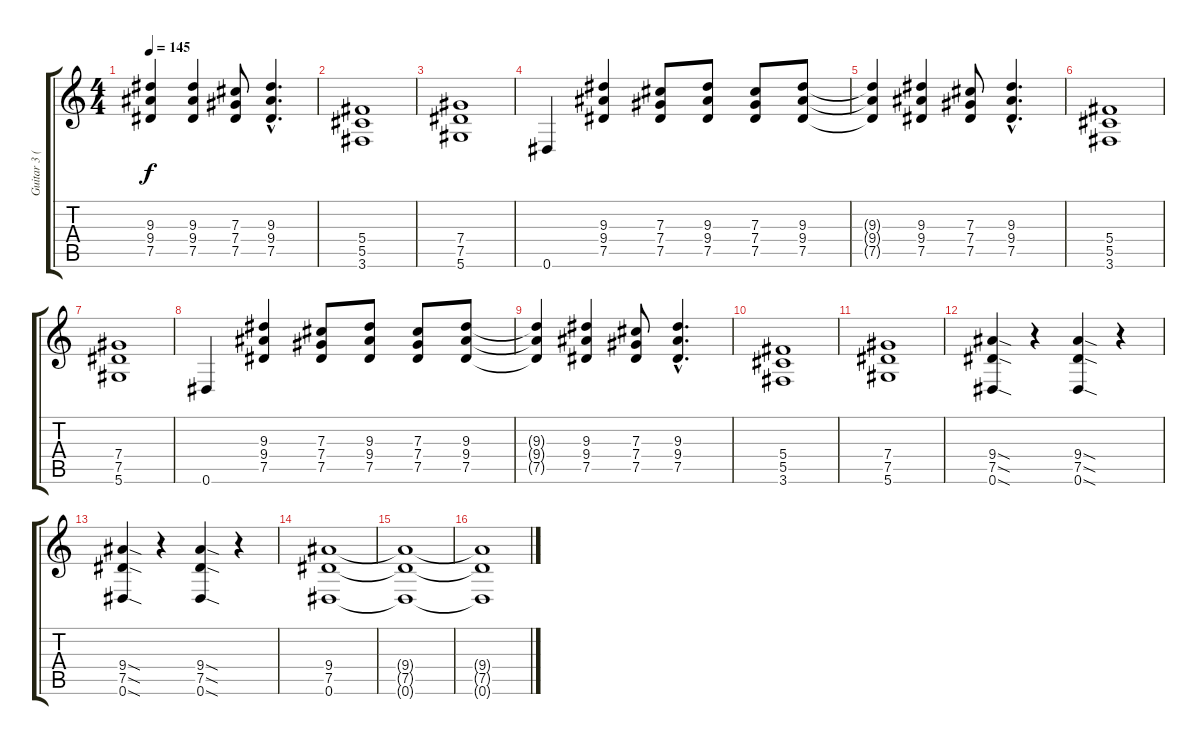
\track ("Guitar 3 (Izzy)" "Guitar 3 (") {instrument distortionguitar}
\staff {score tabs}
\tuning (Eb4 Bb3 Gb3 Db3 Ab2 Eb2) {hide}
\ts (4 4)
\tempo 145
\clef g2
\ks c
(9.3{t} 9.4{t} 7.5{t}).4{dy f} (9.3 9.4 7.5).4 (7.3 7.4 7.5).8 (9.3{hac} 9.4{hac} 7.5{hac}).4{d} |
(5.4 5.5 3.6).1 |
(7.4 7.5 5.6).1 |
0.6.4 (9.3 9.4 7.5).4 (7.3 7.4 7.5).8 (9.3 9.4 7.5).8 (7.3 7.4 7.5).8 (9.3 9.4 7.5).8 |
(9.3{t} 9.4{t} 7.5{t}).4 (9.3 9.4 7.5).4 (7.3 7.4 7.5).8 (9.3{hac} 9.4{hac} 7.5{hac}).4{d} |
(5.4 5.5 3.6).1 |
(7.4 7.5 5.6).1 |
0.6.4 (9.3 9.4 7.5).4 (7.3 7.4 7.5).8 (9.3 9.4 7.5).8 (7.3 7.4 7.5).8 (9.3 9.4 7.5).8 |
(9.3{t} 9.4{t} 7.5{t}).4 (9.3 9.4 7.5).4 (7.3 7.4 7.5).8 (9.3{hac} 9.4{hac} 7.5{hac}).4{d} |
(5.4 5.5 3.6).1 |
(7.4 7.5 5.6).1 |
(9.4{sod} 7.5{sod} 0.6{sod}).4 r.4 (9.4{sod} 7.5{sod} 0.6{sod}).4 r.4 |
(9.4{sod} 7.5{sod} 0.6{sod}).4 r.4 (9.4{sod} 7.5{sod} 0.6{sod}).4 r.4 |
(9.4 7.5 0.6).1 |
(9.4{t} 7.5{t} 0.6{t}).1 |
(9.4{t} 7.5{t} 0.6{t}).1
